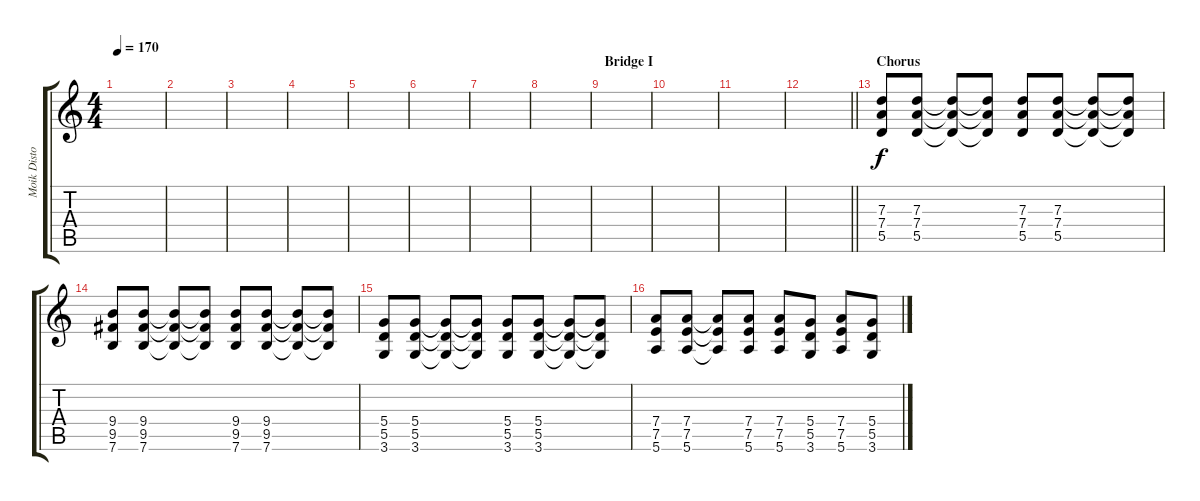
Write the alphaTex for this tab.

\track ("Moik Distortion" "Moik Disto") {instrument overdrivenguitar}
\staff {score tabs}
\tuning (E4 B3 G3 D3 A2 E2) {hide}
\ts (4 4)
\tempo 170
\clef g2
\ks c
|
|
|
|
|
|
|
|
\section ("" "Bridge I")
|
|
|
\barLineRight lightlight
|
\section ("" "Chorus")
(7.3 7.4 5.5).8 (7.3 7.4 5.5).8 (7.3{t} 7.4{t} 5.5{t}).8 (7.3{t} 7.4{t} 5.5{t}).8 (7.3 7.4 5.5).8 (7.3 7.4 5.5).8 (7.3{t} 7.4{t} 5.5{t}).8 (7.3{t} 7.4{t} 5.5{t}).8 |
(9.4 9.5 7.6).8 (9.4 9.5 7.6).8 (9.4{t} 9.5{t} 7.6{t}).8 (9.4{t} 9.5{t} 7.6{t}).8 (9.4 9.5 7.6).8 (9.4 9.5 7.6).8 (9.4{t} 9.5{t} 7.6{t}).8 (9.4{t} 9.5{t} 7.6{t}).8 |
(5.4 5.5 3.6).8 (5.4 5.5 3.6).8 (5.4{t} 5.5{t} 3.6{t}).8 (5.4{t} 5.5{t} 3.6{t}).8 (5.4 5.5 3.6).8 (5.4 5.5 3.6).8 (5.4{t} 5.5{t} 3.6{t}).8 (5.4{t} 5.5{t} 3.6{t}).8 |
(7.4 7.5 5.6).8 (7.4 7.5 5.6).8 (7.4{t} 7.5{t} 5.6{t}).8 (7.4 7.5 5.6).8 (7.4 7.5 5.6).8 (5.4 5.5 3.6).8 (7.4 7.5 5.6).8 (5.4 5.5 3.6).8
